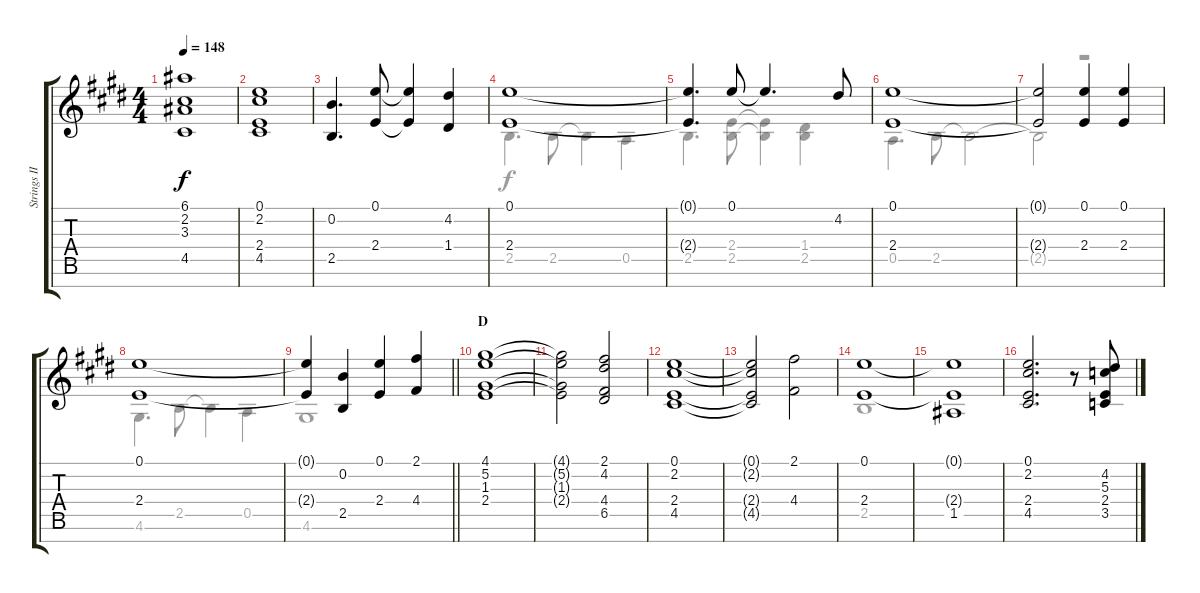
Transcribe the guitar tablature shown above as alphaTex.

\track ("Strings III" "Strings II") {instrument stringensemble1}
\staff {score tabs}
\tuning (E5 B4 G4 D4 A3 E3 B2) {hide}
\voice
\ts (4 4)
\tempo 148
\clef g2
\ks e
(6.1 2.2 3.3 4.5).1{dy f} |
(0.1 2.2 2.4 4.5).1 |
(0.2 2.5).4{d} (0.1 2.4).8 (0.1{t} 2.4{t}).4 (4.2 1.4).4 |
(0.1 2.4).1 |
(0.1{t} 2.4{t}).4{d} 0.1.8 0.1{t}.4{d} 4.2.8 |
(0.1 2.4).1 |
(0.1{t} 2.4{t}).2 (0.1 2.4).4 (0.1 2.4).4 |
(0.1 2.4).1 |
\barLineRight lightlight
(0.1{t} 2.4{t}).4 (0.2 2.5).4 (0.1 2.4).4 (2.1 4.4).4 |
\section ("" "D")
(4.1 5.2 1.3 2.4).1 |
(4.1{t} 5.2{t} 1.3{t} 2.4{t}).2 (2.1 4.2 4.4 6.5).2 |
(0.1 2.2 2.4 4.5).1 |
(0.1{t} 2.2{t} 2.4{t} 4.5{t}).2 (2.1 4.4).2 |
(0.1 2.4).1 |
(0.1{t} 2.4{t} 1.5).1 |
(0.1 2.2 2.4 4.5).2{d} r.8 (4.2 5.3 2.4 3.5).8
\voice
\clef g2
\ottava regular
\simile none
\ks e
|
|
|
2.5.4{d} 2.5.8 2.5{t}.4 0.5.4 |
2.5.4{d} (2.4 2.5).8 (2.4{t} 2.5{t}).4 (1.4 2.5).4 |
0.5.4{d} 2.5.8 2.5{t}.2 |
2.5{t}.2 r.2 |
4.6.4{d} 2.5.8 2.5{t}.4 0.5.4 |
\barLineRight lightlight
4.6.1 |
|
|
|
|
2.5.1 |
|
